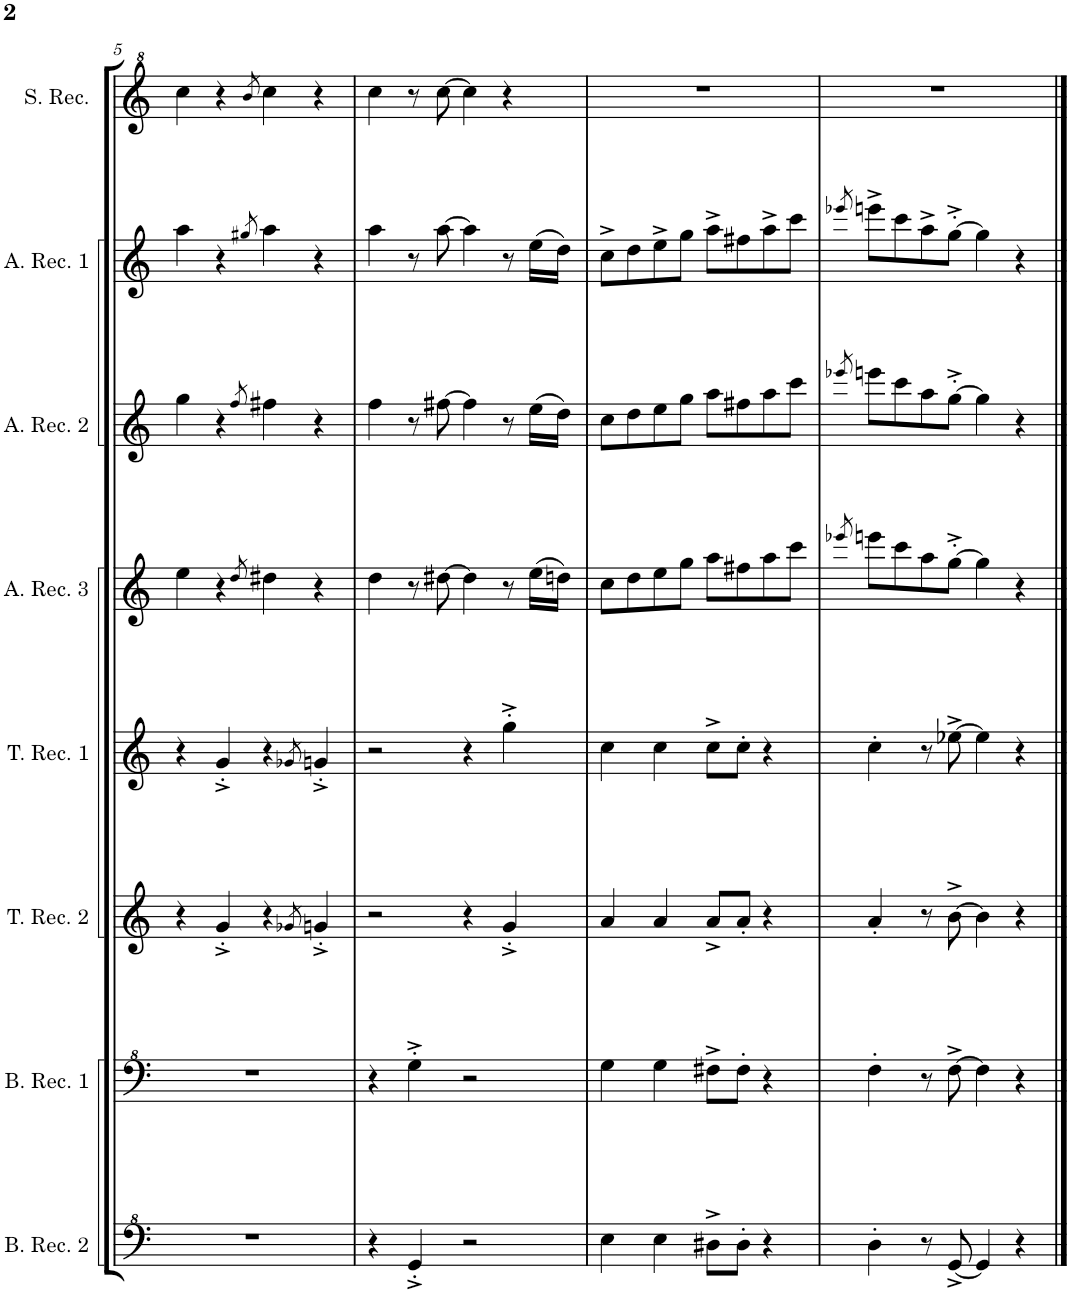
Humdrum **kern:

**kern	**kern	**kern	**kern	**kern	**kern	**kern	**kern
*part8	*part7	*part6	*part5	*part4	*part3	*part2	*part1
*staff8	*staff7	*staff6	*staff5	*staff4	*staff3	*staff2	*staff1
*I"Bass Recorder 2	*I"Bass Recorder 1	*I"Tenor recorder 2	*I"Tenor Recorder 1	*I"Alto Recorder 3	*I"Alto Recorder 2	*I"Alto Recorder 1	*I"Soprano Recorder
*I'B. Rec. 2	*I'B. Rec. 1	*I'T. Rec. 2	*I'T. Rec. 1	*I'A. Rec. 3	*I'A. Rec. 2	*I'A. Rec. 1	*I'S. Rec.
!!LO:PB:g=z
*clefF^4	*clefF^4	*clefG2	*clefG2	*clefG2	*clefG2	*clefG2	*clefG^2
*k[]	*k[]	*k[]	*k[]	*k[]	*k[]	*k[]	*k[]
*M4/4	*M4/4	*M4/4	*M4/4	*M4/4	*M4/4	*M4/4	*M4/4
=5	=5	=5	=5	=5	=5	=5	=5
1r	1r	4r	4r	4ee\	4gg\	4aa\	4ccc\
.	.	4g^'/	4g^'/	4r	4r	4r	4r
.	.	.	.	8qdd/	8qff/	8qgg#X/	8qbb/
.	.	4r	4r	4dd#X\	4ff#X\	4aa\	4ccc\
.	.	8qg-X/	8qg-X/	.	.	.	.
.	.	4gn^'/	4gn^'/	4r	4r	4r	4r
=6	=6	=6	=6	=6	=6	=6	=6
4r	4r	2r	2r	4dd\	4ff\	4aa\	4ccc\
4G^'/	4g^'\	.	.	8r	8r	8r	8r
.	.	.	.	[8dd#X\	[8ff#X\	[8aa\	[8ccc\
2r	2r	4r	4r	4dd#\]	4ff#\]	4aa\]	4ccc\]
.	.	4g^'/	4gg^'\	8r	8r	8r	4r
.	.	.	.	(16ee\LL	(16ee\LL	(16ee\LL	.
.	.	.	.	16ddn\JJ)	16dd\JJ)	16dd\JJ)	.
=7	=7	=7	=7	=7	=7	=7	=7
4e\	4g\	4a/	4cc\	8cc\L	8cc\L	8cc^\L	1r
.	.	.	.	8dd\	8dd\	8dd\	.
4e\	4g\	4a/	4cc\	8ee\	8ee\	8ee^\	.
.	.	.	.	8gg\J	8gg\J	8gg\J	.
8d#X^\L	8f#X^\L	8a^/L	8cc^\L	8aa\L	8aa\L	8aa^\L	.
8d#'\J	8f#'\J	8a'/J	8cc'\J	8ff#X\	8ff#X\	8ff#X\	.
4r	4r	4r	4r	8aa\	8aa\	8aa^\	.
.	.	.	.	8ccc\J	8ccc\J	8ccc\J	.
=8	=8	=8	=8	=8	=8	=8	=8
.	.	.	.	8qeee-X/	8qeee-X/	8qeee-X/	.
4d'\	4f'\	4a'/	4cc'\	8eeen\L	8eeen\L	8eeen^\L	1r
.	.	.	.	8ccc\	8ccc\	8ccc\	.
8r	8r	8r	8r	8aa\	8aa\	8aa^\	.
[8G^/	[8f^\	[8b^\	[8ee-X^\	[8gg^'\J	[8gg^'\J	[8gg^'\J	.
4G/]	4f\]	4b\]	4ee-\]	4gg\]	4gg\]	4gg\]	.
4r	4r	4r	4r	4r	4r	4r	.
==	==	==	==	==	==	==	==
*-	*-	*-	*-	*-	*-	*-	*-
